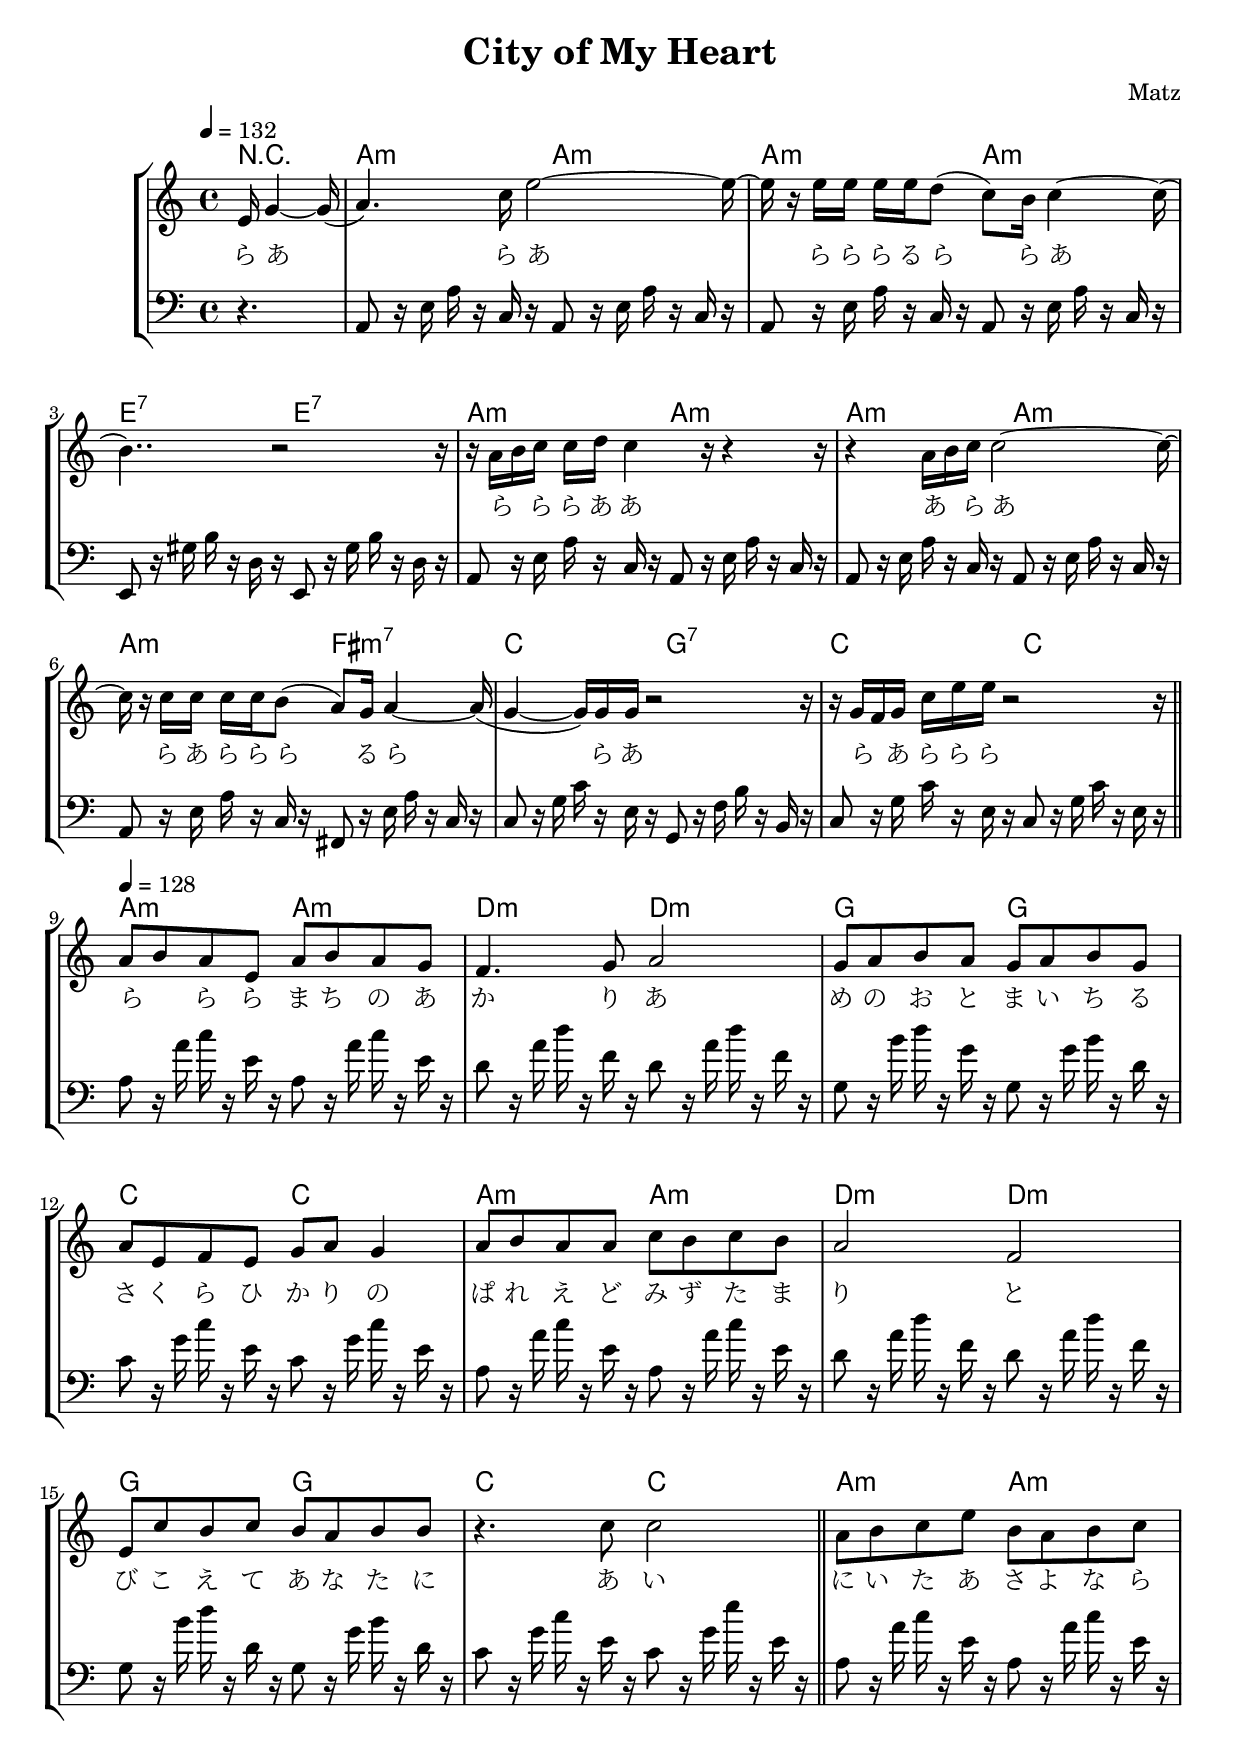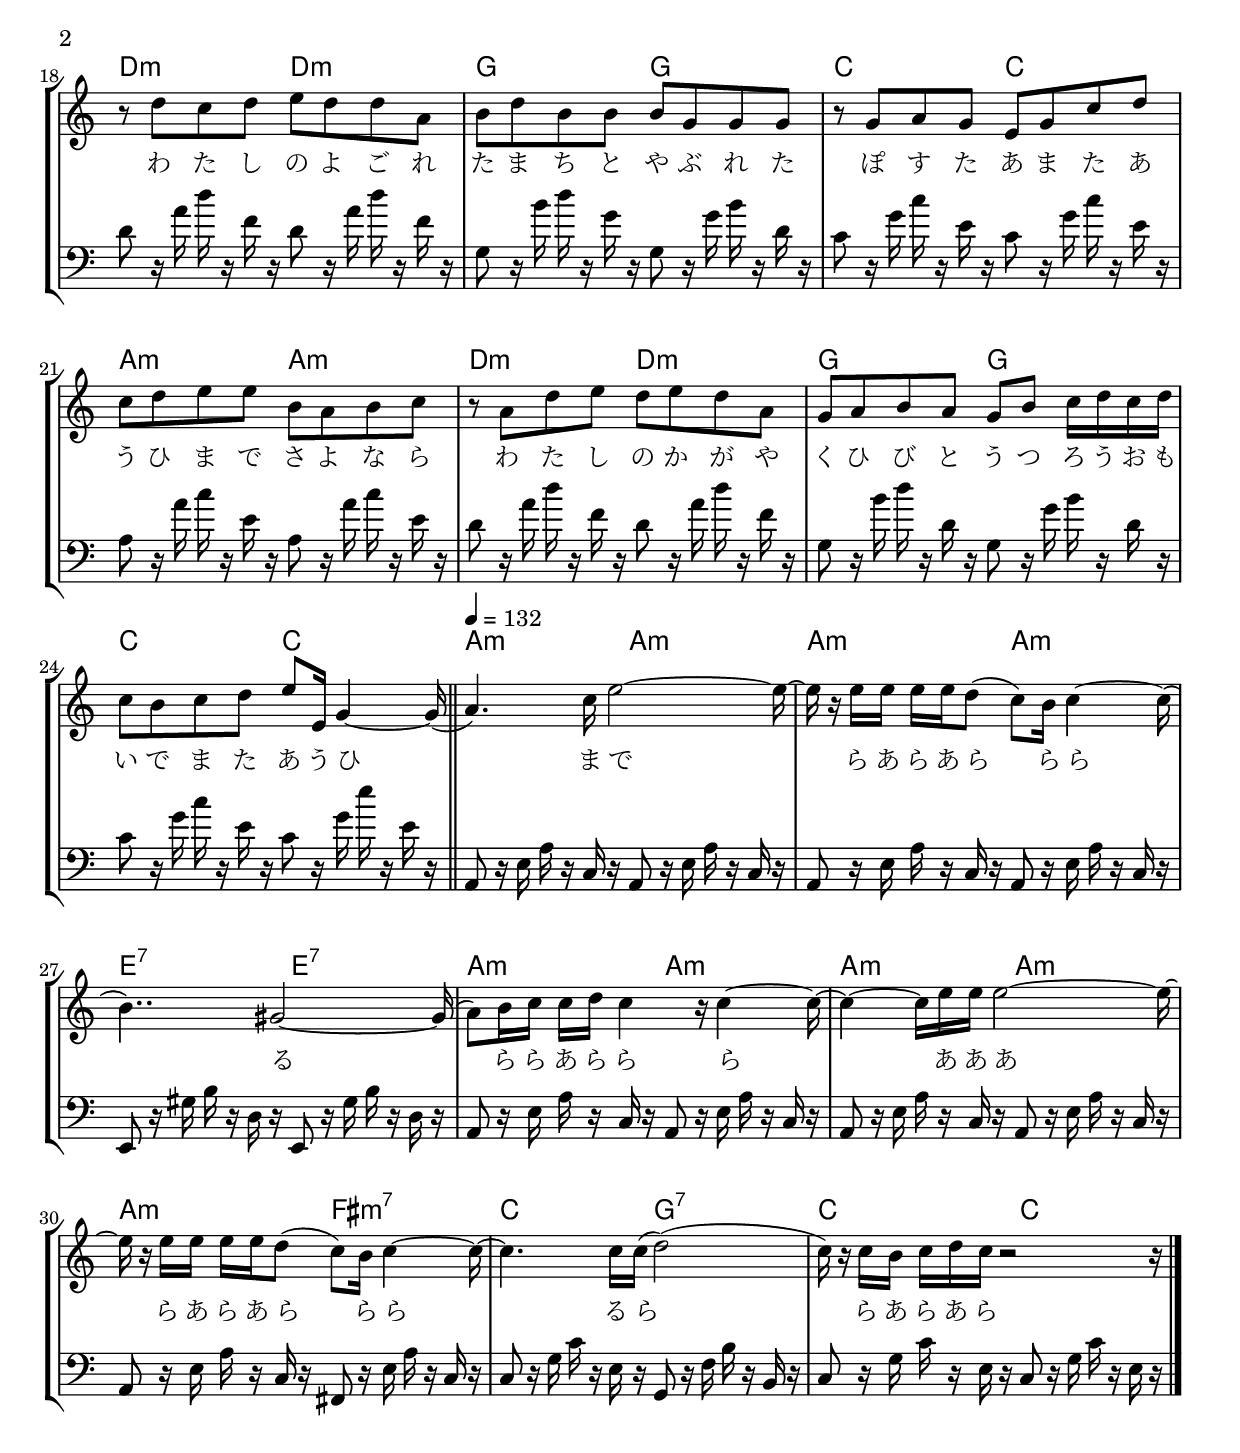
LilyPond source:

\version "2.12.1"

\header {
	title = \markup {"City of My Heart"}
	composer = \markup \center-column {Matz}
}

harmony = \chordmode {
		r4.a2:m a:m a:m a:m e:7 e:7 a:m a:m a:m a:m a:m fis:m7 c g:7 c c 

	a:m a:m d:m d:m g g c c a:m a:m d:m d:m g g c c 

	a:m a:m d:m d:m g g c c a:m a:m d:m d:m g g c c 

	a:m a:m a:m a:m e:7 e:7 a:m a:m a:m a:m a:m fis:m7 c g:7 c c 
}

melody = {
	\set Staff.midiInstrument = #"Steel Drums"
	\partial 8*3
		\key c \major
	\tempo 4 = 132
e'16  g'4~g'16 
	(a'4.)  c''16  e''2~e''16~ 
	e''16  r16  e''16  e''16  e''16  e''16  d''8  (c''8)  b'16  c''4~c''16 
	(b'4..)  r2~r16~ 
	r16  a'16  b'16  c''16  c''16  d''16  c''4  r16  r4~r16~ 
	r4  a'16  b'16  c''16  c''2~c''16~ 
	c''16  r16  c''16  c''16  c''16  c''16  b'8  (a'8)  g'16  a'4~a'16 
	(g'4~g'16)  g'16  g'16  r2~r16~ 
	r16  g'16  f'16  g'16  c''16  e''16  e''16  	r2~r16 	\set Staff.midiInstrument = #"fss0.35"
		\tempo 4 = 128
 a'8  b'8  a'8  e'8  a'8  b'8  a'8  g'8 
	f'4.  g'8  a'2 
	g'8  a'8  b'8  a'8  g'8  a'8  b'8  g'8 
	a'8  e'8  f'8  e'8  g'8  a'8  g'4 
	a'8  b'8  a'8  a'8  c''8  b'8  c''8  b'8 
	a'2  f'2 
	e'8  c''8  b'8  c''8  b'8  a'8  b'8  b'8 
	r4.  c''8  c''2
	\set Staff.midiInstrument = #"fss0.35"
	 a'8  b'8  c''8  e''8  b'8  a'8  b'8  c''8 
	r8  d''8  c''8  d''8  e''8  d''8  d''8  a'8 
	b'8  d''8  b'8  b'8  b'8  g'8  g'8  g'8 
	r8  g'8  a'8  g'8  e'8  g'8  c''8  d''8 
	c''8  d''8  e''8  e''8  b'8  a'8  b'8  c''8 
	r8  a'8  d''8  e''8  d''8  e''8  d''8  a'8 
	g'8  a'8  b'8  a'8  g'8  b'8  c''16  d''16  c''16  d''16 
	c''8  b'8  c''8  d''8  e''8  	\set Staff.midiInstrument = #"fss0.35"
	e'16  g'4~g'16 
	(	\tempo 4 = 132
a'4.)  c''16  e''2~e''16~ 
	e''16  r16  e''16  e''16  e''16  e''16  d''8  (c''8)  b'16  c''4~c''16 
	(b'4..)  gis'2~gis'16 
	(a'8)  b'16  c''16  c''16  d''16  c''4  r16  c''4~c''16~ 
	c''4~c''16  e''16  e''16  e''2~e''16~ 
	e''16  r16  e''16  e''16  e''16  e''16  d''8  (c''8)  b'16  c''4~c''16~ 
	c''4.  c''16  c''16  (d''2) 
	(c''16)  r16  c''16  b'16  c''16  d''16  c''16  	r2~r16 	\bar "|."
}

words = \lyricmode {
	ら  あ  ら  あ  ら  ら  ら  る  ら  ら  あ  ら  ら  ら  あ  あ  あ  ら  あ  ら  あ  ら  ら  ら  る  ら  ら  あ  ら  あ  ら  ら  ら  ら  ら  ら  
	ま  ち  の  あ  か  り  あ  め  の  お  と  ま  い  ち  る  さ  く  ら  ひ  か  り  の  ぱ  れ  え  ど  み  ず  た  ま  り  と  び  こ  え  て  あ  な  た  に  あ  い  に  い  た  あ  
	さ  よ  な  ら  わ  た  し  の  よ  ご  れ  た  ま  ち  と  や  ぶ  れ  た  ぽ  す  た  あ  ま  た  あ  う  ひ  ま  で  さ  よ  な  ら  わ  た  し  の  か  が  や  く  ひ  び  と  う  つ  ろ  う  お  も  い  で  ま  た  あ  う  ひ  ま  で  
	ら  あ  ら  あ  ら  ら  ら  る  ら  ら  あ  ら  ら  ら  あ  あ  あ  ら  あ  ら  あ  ら  ら  ら  る  ら  ら  あ  ら  あ  ら  ら  ら  ら  ら  
}

tempochange = {
	\tempo 4 = 132
	r1 | r1 | r1 | r1 | r1 | r1 | r1 | r1 \bar "||"
	\tempo 4 = 128
	r1 | r1 | r1 | r1 | r1 | r1 | r1 | r1 \bar "||"
	\tempo 4 = 128
	r1 | r1 | r1 | r1 | r1 | r1 | r1 | r1 \bar "||"
	\tempo 4 = 132
	r1 | r1 | r1 | r1 | r1 | r1 | r1 | r1 \bar "|."
}

mainacc = {
	\clef bass
	\set Staff.midiInstrument = #"Lead 6 (voice)"
	\key c \major
	\tempo 4 = 132
	\partial 8*3
	r4.	a,8r16e16a16r16c16r16
	a,8r16e16a16r16c16r16
	a,8r16e16a16r16c16r16
	a,8r16e16a16r16c16r16
	e,8r16gis16b16r16d16r16
	e,8r16gis16b16r16d16r16
	a,8r16e16a16r16c16r16
	a,8r16e16a16r16c16r16
	a,8r16e16a16r16c16r16
	a,8r16e16a16r16c16r16
	a,8r16e16a16r16c16r16
	fis,8r16e16a16r16c16r16
	c8r16g16c'16r16e16r16
	g,8r16f16b16r16b,16r16
	c8r16g16c'16r16e16r16
	c8r16g16c'16r16e16r16
	\bar "||"

	\set Staff.midiInstrument = #"Lead 6 (voice)"
	\tempo 4 = 128
	a8r16a'16c''16r16e'16r16
	a8r16a'16c''16r16e'16r16
	d'8r16a'16d''16r16f'16r16
	d'8r16a'16d''16r16f'16r16
	g8r16b'16d''16r16g'16r16
	g8r16g'16b'16r16d'16r16
	c'8r16g'16c''16r16e'16r16
	c'8r16g'16c''16r16e'16r16
	a8r16a'16c''16r16e'16r16
	a8r16a'16c''16r16e'16r16
	d'8r16a'16d''16r16f'16r16
	d'8r16a'16d''16r16f'16r16
	g8r16b'16d''16r16d'16r16
	g8r16g'16b'16r16d'16r16
	c'8r16g'16c''16r16e'16r16
	c'8r16g'16e''16r16e'16r16
	\bar "||"

	\set Staff.midiInstrument = #"Lead 6 (voice)"
	a8r16a'16c''16r16e'16r16
	a8r16a'16c''16r16e'16r16
	d'8r16a'16d''16r16f'16r16
	d'8r16a'16d''16r16f'16r16
	g8r16b'16d''16r16g'16r16
	g8r16g'16b'16r16d'16r16
	c'8r16g'16c''16r16e'16r16
	c'8r16g'16c''16r16e'16r16
	a8r16a'16c''16r16e'16r16
	a8r16a'16c''16r16e'16r16
	d'8r16a'16d''16r16f'16r16
	d'8r16a'16d''16r16f'16r16
	g8r16b'16d''16r16d'16r16
	g8r16g'16b'16r16d'16r16
	c'8r16g'16c''16r16e'16r16
	c'8r16g'16e''16r16e'16r16
	\bar "||"

	\set Staff.midiInstrument = #"Lead 6 (voice)"
	\tempo 4 = 132
	a,8r16e16a16r16c16r16
	a,8r16e16a16r16c16r16
	a,8r16e16a16r16c16r16
	a,8r16e16a16r16c16r16
	e,8r16gis16b16r16d16r16
	e,8r16gis16b16r16d16r16
	a,8r16e16a16r16c16r16
	a,8r16e16a16r16c16r16
	a,8r16e16a16r16c16r16
	a,8r16e16a16r16c16r16
	a,8r16e16a16r16c16r16
	fis,8r16e16a16r16c16r16
	c8r16g16c'16r16e16r16
	g,8r16f16b16r16b,16r16
	c8r16g16c'16r16e16r16
	c8r16g16c'16r16e16r16
	\bar "|."
}

subacc = {
	\clef bass
	\set Staff.midiInstrument = #"Acoustic grand"
	\key c \major
	\tempo 4 = 132
	\partial 8*3
	r4.	a,16 c e a a, c e a
	a,16 c e a a, c e a
	a,16 c e a a, c e a
	a,16 c e a a, c e a
	e,16 d gis b e, d gis b
	e,16 d gis b e, d gis b
	a,16 c e a a, c e a
	a,16 c e a a, c e a
	a,16 c e a a, c e a
	a,16 c e a a, c e a
	a,16 c e a a, c e a
	fis,16 c e a fis, c e a
	c16 e g c' c e g c'
	g,16 b, f b g, b, f b
	c16 e g c' c e g c'
	c16 e g c' c e g c'
	\bar "||"

	\set Staff.midiInstrument = #"Acoustic grand"
	\tempo 4 = 128
	a16 e' a' c'' a e' a' c''
	a16 e' a' c'' a e' a' c''
	d'16 f' a' d'' d' f' a' d''
	d'16 f' a' d'' d' f' a' d''
	g16 g' b' d'' g g' b' d''
	g16 d' g' b' g d' g' b'
	c'16 e' g' c'' c' e' g' c''
	c'16 e' g' c'' c' e' g' c''
	a16 e' a' c'' a e' a' c''
	a16 e' a' c'' a e' a' c''
	d'16 f' a' d'' d' f' a' d''
	d'16 f' a' d'' d' f' a' d''
	g16 d' b' d'' g d' b' d''
	g16 d' g' b' g d' g' b'
	c'16 e' g' c'' c' e' g' c''
	c'16 e' g' e'' c' e' g' e''
	\bar "||"

	\set Staff.midiInstrument = #"Acoustic grand"
	a16 e' a' c'' a e' a' c''
	a16 e' a' c'' a e' a' c''
	d'16 f' a' d'' d' f' a' d''
	d'16 f' a' d'' d' f' a' d''
	g16 g' b' d'' g g' b' d''
	g16 d' g' b' g d' g' b'
	c'16 e' g' c'' c' e' g' c''
	c'16 e' g' c'' c' e' g' c''
	a16 e' a' c'' a e' a' c''
	a16 e' a' c'' a e' a' c''
	d'16 f' a' d'' d' f' a' d''
	d'16 f' a' d'' d' f' a' d''
	g16 d' b' d'' g d' b' d''
	g16 d' g' b' g d' g' b'
	c'16 e' g' c'' c' e' g' c''
	c'16 e' g' e'' c' e' g' e''
	\bar "||"

	\set Staff.midiInstrument = #"Acoustic grand"
	\tempo 4 = 132
	a,16 c e a a, c e a
	a,16 c e a a, c e a
	a,16 c e a a, c e a
	a,16 c e a a, c e a
	e,16 d gis b e, d gis b
	e,16 d gis b e, d gis b
	a,16 c e a a, c e a
	a,16 c e a a, c e a
	a,16 c e a a, c e a
	a,16 c e a a, c e a
	a,16 c e a a, c e a
	fis,16 c e a fis, c e a
	c16 e g c' c e g c'
	g,16 b, f b g, b, f b
	c16 e g c' c e g c'
	c16 e g c' <c e g c'>4
	\bar "|."
}

percA = {
	\drummode {
	\partial 8*3
	r4.	cymr4 cymr4 cymr4 cymr4  |cymr4 cymr8 cymr16 cymr16 cymr4 cymr4  |cymr4 cymr4 cymr4 cymr4  |cymr4 cymr2.  |cymr4 cymr4 cymr4 cymr4  |cymr4 cymr8 cymr16 cymr16 cymr4 cymr4  |cymr4 cymr4 cymr4 cymr4  |cymr4 cymr2.  \bar "||"
	cymr4 cymr4 cymr4 cymr4  |cymr4 cymr8 cymr16 cymr16 cymr4 cymr4  |cymr4 cymr4 cymr4 cymr4  |cymr4 cymr2.  |cymr4 cymr4 cymr4 cymr4  |cymr4 cymr8 cymr16 cymr16 cymr4 cymr4  |cymr4 cymr4 cymr4 cymr4  |cymr4 cymr2.  \bar "||"
	cymr4 cymr4 cymr4 cymr4  |cymr4 cymr8 cymr16 cymr16 cymr4 cymr4  |cymr4 cymr4 cymr4 cymr4  |cymr4 cymr2.  |cymr4 cymr4 cymr4 cymr4  |cymr4 cymr8 cymr16 cymr16 cymr4 cymr4  |cymr4 cymr4 cymr4 cymr4  |cymr4 cymr2.  \bar "||"
	cymr4 cymr4 cymr4 cymr4  |cymr4 cymr8 cymr16 cymr16 cymr4 cymr4  |cymr4 cymr4 cymr4 cymr4  |cymr4 cymr2.  |cymr4 cymr4 cymr4 cymr4  |cymr4 cymr8 cymr16 cymr16 cymr4 cymr4  |cymr4 cymr4 cymr4 cymr4  |cymr4 cymr2.  \bar "|."
	}
}

percB = {
	\drummode {
	\partial 8*3
	r4.	r2 sn2  |r2 sn2  |r2 sn2  |r8 sn8 sn2.  |r2 sn2  |r2 sn2  |r2 sn2  |r8 sn8 sn2.  \bar "||"
	r2 sn2  |r2 sn2  |r2 sn2  |r8 sn8 sn2.  |r2 sn2  |r2 sn2  |r2 sn2  |r8 sn8 sn2.  \bar "||"
	r2 sn2  |r2 sn2  |r2 sn2  |r8 sn8 sn2.  |r2 sn2  |r2 sn2  |r2 sn2  |r8 sn8 sn2.  \bar "||"
	r2 sn2  |r2 sn2  |r2 sn2  |r8 sn8 sn2.  |r2 sn2  |r2 sn2  |r2 sn2  |r8 sn8 sn2.  \bar "|."
	}
}

percC = {
	\drummode {
	\partial 8*3
	r4.	bd2. r8 bd8  |bd2. r8 bd8  |bd2. r8 bd8  |bd4. bd8 bd4. bd8  |bd2. r8 bd8  |bd2. r8 bd8  |bd2. r8 bd8  |bd2 r8 bd4.  \bar "||"
	bd2. r8 bd8  |bd2. r8 bd8  |bd2. r8 bd8  |bd4. bd8 bd4. bd8  |bd2. r8 bd8  |bd2. r8 bd8  |bd2. r8 bd8  |bd2 r8 bd4.  \bar "||"
	bd2. r8 bd8  |bd2. r8 bd8  |bd2. r8 bd8  |bd4. bd8 bd4. bd8  |bd2. r8 bd8  |bd2. r8 bd8  |bd2. r8 bd8  |bd2 r8 bd4.  \bar "||"
	bd2. r8 bd8  |bd2. r8 bd8  |bd2. r8 bd8  |bd4. bd8 bd4. bd8  |bd2. r8 bd8  |bd2. r8 bd8  |bd2. r8 bd8  |bd2 r8 bd4.  \bar "|."
	}
}

percD = {
	\drummode {
	\partial 8*3
	r4.	r1 |r1 |r1 |r2 r8 tommh8 tommh4  |r1 |r1 |r1 |r8. tommh8. tommh2 r8  \bar "||"
	r1 |r1 |r1 |r2 r8 tommh8 tommh4  |r1 |r1 |r1 |r8. tommh8. tommh2 r8  \bar "||"
	r1 |r1 |r1 |r2 r8 tommh8 tommh4  |r1 |r1 |r1 |r8. tommh8. tommh2 r8  \bar "||"
	r1 |r1 |r1 |r2 r8 tommh8 tommh4  |r1 |r1 |r1 |r8. tommh8. tommh2 r8  \bar "|."
	}
}

percE = {
	\drummode {
	\partial 8*3
	r4.	r1 |r1 |r1 |r2. r8 toml8  |r1 |r1 |r1 |r2. toml8 toml8  \bar "||"
	r1 |r1 |r1 |r2. r8 toml8  |r1 |r1 |r1 |r2. toml8 toml8  \bar "||"
	r1 |r1 |r1 |r2. r8 toml8  |r1 |r1 |r1 |r2. toml8 toml8  \bar "||"
	r1 |r1 |r1 |r2. r8 toml8  |r1 |r1 |r1 |r2. toml8 toml8  \bar "|."
	}
}

percF = {
	\drummode {
	\partial 8*3
	r4.	r1 |r1 |r1 |r1 |r1 |r1 |r1 |hho1  \bar "||"
	r1 |r1 |r1 |r1 |r1 |r1 |r1 |hho1  \bar "||"
	r1 |r1 |r1 |r1 |r1 |r1 |r1 |hho1  \bar "||"
	r1 |r1 |r1 |r1 |r1 |r1 |r1 |hho1  \bar "|."
	}
}

\score {
	<<
		\new StaffGroup <<
			\new ChordNames {\harmony}
			\new Voice = "melody" {\melody}
			\new Lyrics \lyricsto "melody" \words
			\new Staff = "mainacc" {\mainacc}
		>>
	>>
	\layout { }
}
